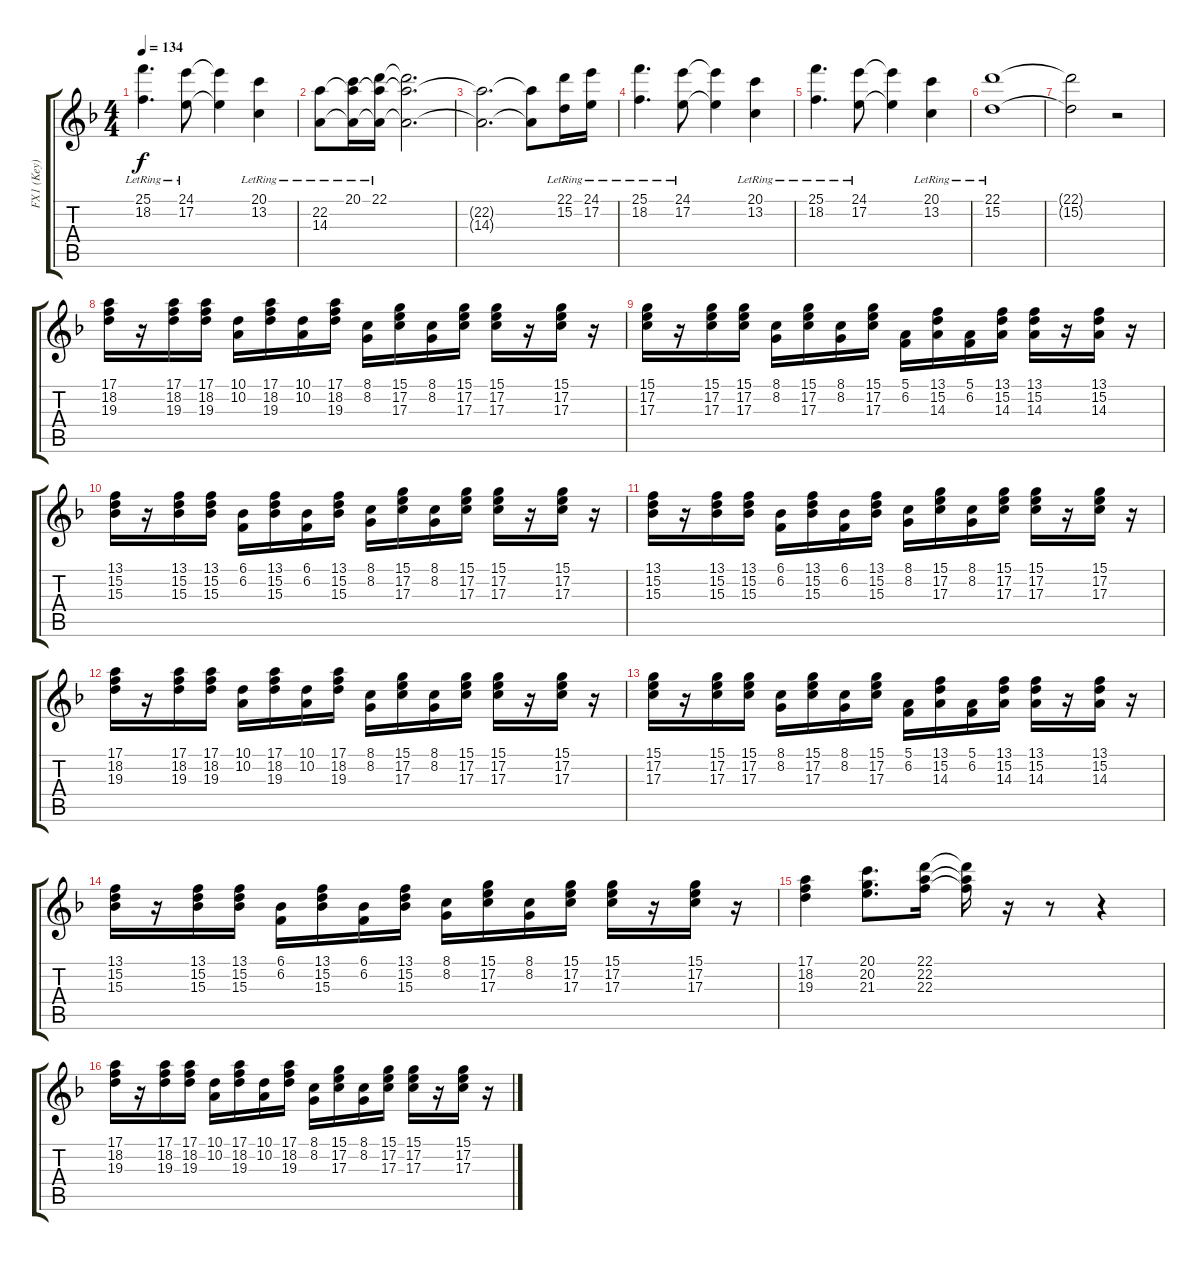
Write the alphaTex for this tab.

\track ("FX1 (Key)" "FX1 (Key)") {instrument stringensemble2}
\staff {score tabs}
\tuning (E4 B3 G3 D3 A2 E2) {hide}
\ts (4 4)
\tempo 134
\clef g2
\ks f
(25.1{lr} 18.2{lr}).4{d dy f} (24.1{lr} 17.2{lr}).8 (24.1{t} 17.2{t}).4 (20.1{lr} 13.2{lr}).4 |
(22.2{lr} 14.3{lr}).8 (20.1{lr} 22.2{t} 14.3{t}).16 (22.1{lr} 22.2{t} 14.3{t}).16 (22.1{t} 22.2{t} 14.3{t}).2{d} |
(22.2{t} 14.3{t}).2{d} (22.2{t} 14.3{t}).8 (22.1{lr} 15.2{lr}).16 (24.1{lr} 17.2{lr}).16 |
(25.1{lr} 18.2{lr}).4{d} (24.1{lr} 17.2{lr}).8 (24.1{t} 17.2{t}).4 (20.1{lr} 13.2{lr}).4 |
(25.1{lr} 18.2{lr}).4{d} (24.1{lr} 17.2{lr}).8 (24.1{t} 17.2{t}).4 (20.1{lr} 13.2{lr}).4 |
(22.1{lr} 15.2{lr}).1 |
(22.1{t} 15.2{t}).2 r.2 |
(17.1 18.2 19.3).16{volume 10 balance 11 instrument clavinet} r.16 (17.1 18.2 19.3).16 (17.1 18.2 19.3).16 (10.1 10.2).16 (17.1 18.2 19.3).16 (10.1 10.2).16 (17.1 18.2 19.3).16 (8.1 8.2).16 (15.1 17.2 17.3).16 (8.1 8.2).16 (15.1 17.2 17.3).16 (15.1 17.2 17.3).16 r.16 (15.1 17.2 17.3).16 r.16 |
(15.1 17.2 17.3).16 r.16 (15.1 17.2 17.3).16 (15.1 17.2 17.3).16 (8.1 8.2).16 (15.1 17.2 17.3).16 (8.1 8.2).16 (15.1 17.2 17.3).16 (5.1 6.2).16 (13.1 15.2 14.3).16 (5.1 6.2).16 (13.1 15.2 14.3).16 (13.1 15.2 14.3).16 r.16 (13.1 15.2 14.3).16 r.16 |
(13.1 15.2 15.3).16 r.16 (13.1 15.2 15.3).16 (13.1 15.2 15.3).16 (6.1 6.2).16 (13.1 15.2 15.3).16 (6.1 6.2).16 (13.1 15.2 15.3).16 (8.1 8.2).16 (15.1 17.2 17.3).16 (8.1 8.2).16 (15.1 17.2 17.3).16 (15.1 17.2 17.3).16 r.16 (15.1 17.2 17.3).16 r.16 |
(13.1 15.2 15.3).16 r.16 (13.1 15.2 15.3).16 (13.1 15.2 15.3).16 (6.1 6.2).16 (13.1 15.2 15.3).16 (6.1 6.2).16 (13.1 15.2 15.3).16 (8.1 8.2).16 (15.1 17.2 17.3).16 (8.1 8.2).16 (15.1 17.2 17.3).16 (15.1 17.2 17.3).16 r.16 (15.1 17.2 17.3).16 r.16 |
(17.1 18.2 19.3).16 r.16 (17.1 18.2 19.3).16 (17.1 18.2 19.3).16 (10.1 10.2).16 (17.1 18.2 19.3).16 (10.1 10.2).16 (17.1 18.2 19.3).16 (8.1 8.2).16 (15.1 17.2 17.3).16 (8.1 8.2).16 (15.1 17.2 17.3).16 (15.1 17.2 17.3).16 r.16 (15.1 17.2 17.3).16 r.16 |
(15.1 17.2 17.3).16 r.16 (15.1 17.2 17.3).16 (15.1 17.2 17.3).16 (8.1 8.2).16 (15.1 17.2 17.3).16 (8.1 8.2).16 (15.1 17.2 17.3).16 (5.1 6.2).16 (13.1 15.2 14.3).16 (5.1 6.2).16 (13.1 15.2 14.3).16 (13.1 15.2 14.3).16 r.16 (13.1 15.2 14.3).16 r.16 |
(13.1 15.2 15.3).16 r.16 (13.1 15.2 15.3).16 (13.1 15.2 15.3).16 (6.1 6.2).16 (13.1 15.2 15.3).16 (6.1 6.2).16 (13.1 15.2 15.3).16 (8.1 8.2).16 (15.1 17.2 17.3).16 (8.1 8.2).16 (15.1 17.2 17.3).16 (15.1 17.2 17.3).16 r.16 (15.1 17.2 17.3).16 r.16 |
(17.1 18.2 19.3).4 (20.1 20.2 21.3).8{d} (22.1 22.2 22.3).16 (22.1{t} 22.2{t} 22.3{t}).16 r.16 r.8 r.4 |
(17.1 18.2 19.3).16{volume 10 balance 11 instrument clavinet} r.16 (17.1 18.2 19.3).16 (17.1 18.2 19.3).16 (10.1 10.2).16 (17.1 18.2 19.3).16 (10.1 10.2).16 (17.1 18.2 19.3).16 (8.1 8.2).16 (15.1 17.2 17.3).16 (8.1 8.2).16 (15.1 17.2 17.3).16 (15.1 17.2 17.3).16 r.16 (15.1 17.2 17.3).16 r.16
